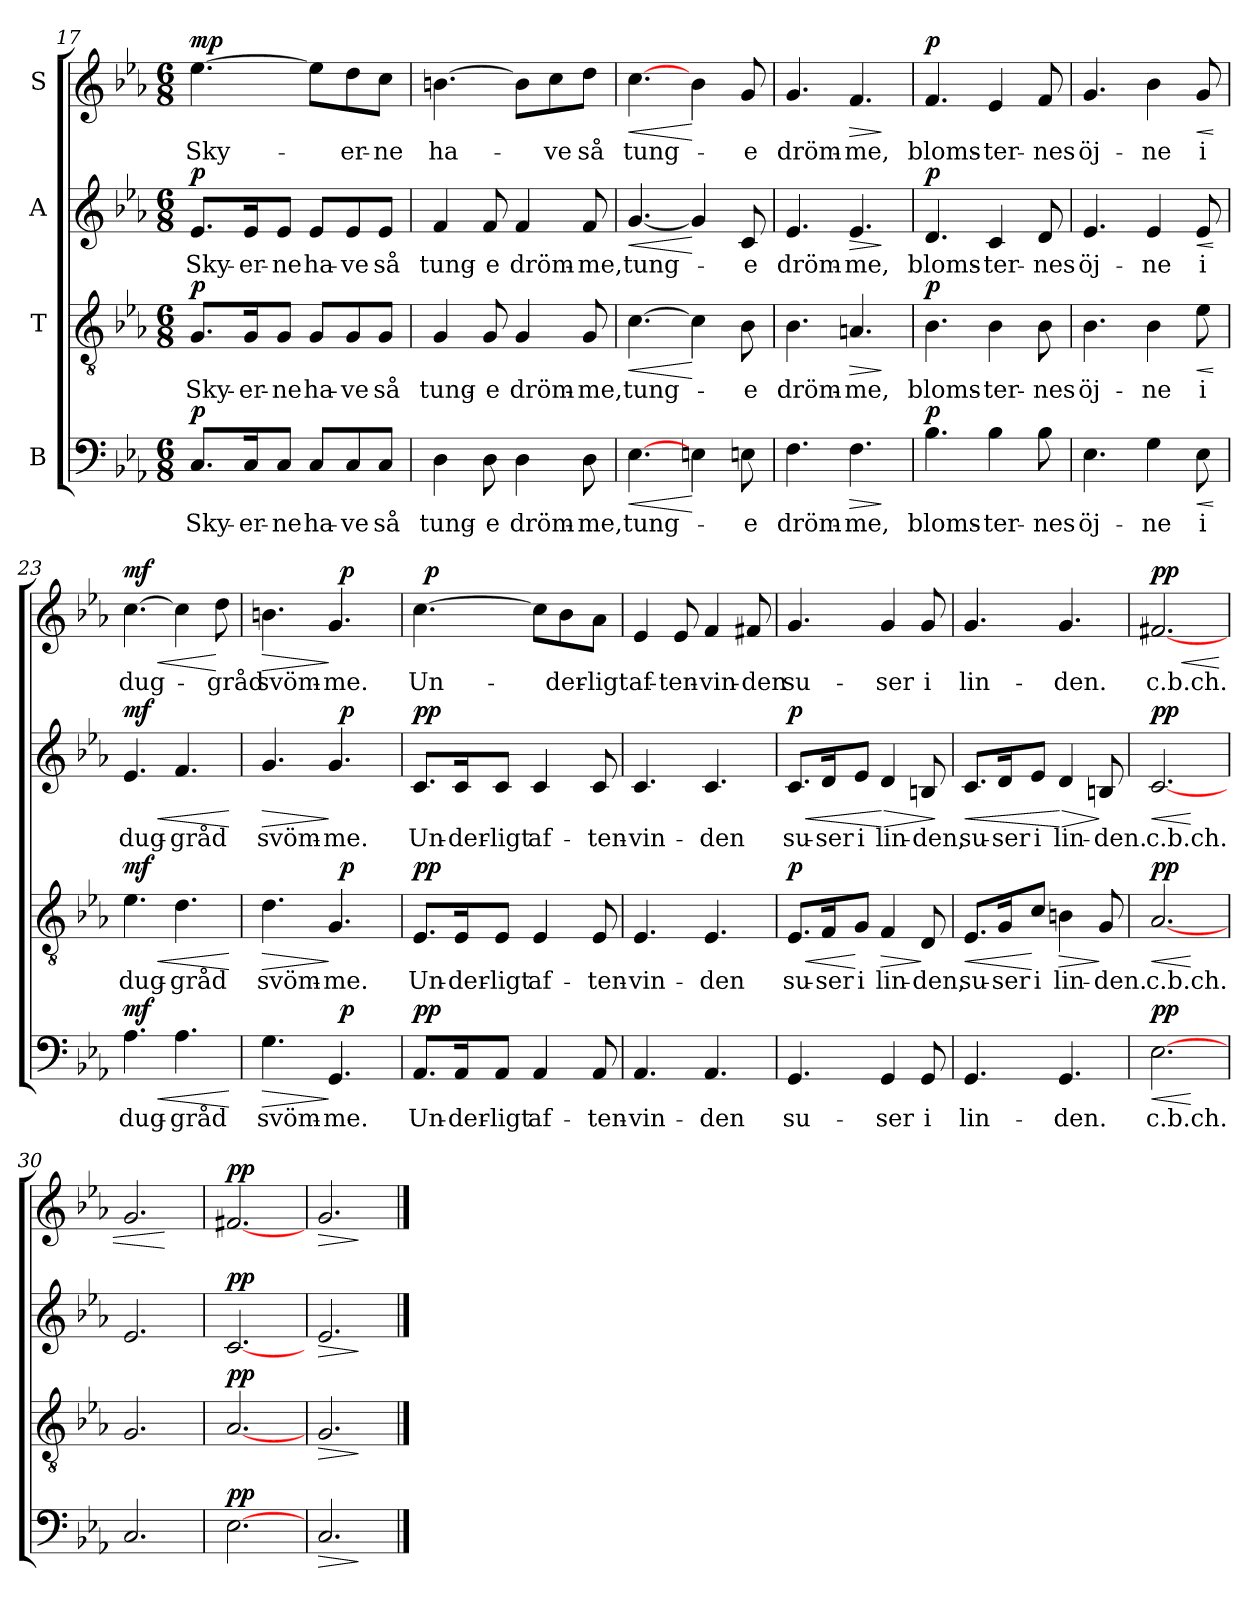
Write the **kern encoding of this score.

**kern	**text	**dynam	**kern	**text	**dynam	**kern	**text	**dynam	**kern	**text	**dynam
*part4	*part4	*part4	*part3	*part3	*part3	*part2	*part2	*part2	*part1	*part1	*part1
*staff4	*staff4	*staff4	*staff3	*staff3	*staff3	*staff2	*staff2	*staff2	*staff1	*staff1	*staff1
*I"B	*	*	*I"T	*	*	*I"A	*	*	*I"S	*	*
!!LO:PB:g=z
*clefF4	*	*	*clefGv2	*	*	*clefG2	*	*	*clefG2	*	*
*k[b-e-a-]	*	*	*k[b-e-a-]	*	*	*k[b-e-a-]	*	*	*k[b-e-a-]	*	*
*c:	*	*	*c:	*	*	*c:	*	*	*c:	*	*
*M6/8	*	*	*M6/8	*	*	*M6/8	*	*	*M6/8	*	*
=17	=17	=17	=17	=17	=17	=17	=17	=17	=17	=17	=17
!	!LO:LY:b	!LO:DY:a	!	!LO:LY:b	!LO:DY:a	!	!LO:LY:b	!LO:DY:a	!	!LO:LY:b	!LO:DY:a
8.C/L	Sky-	p	8.G/L	Sky-	p	8.e-/L	Sky-	p	[4.ee-\	Sky-	mp
!	!LO:LY:b	!	!	!LO:LY:b	!	!	!LO:LY:b	!	!	!	!
16C/k	-er-	.	16G/k	-er-	.	16e-/k	-er-	.	.	.	.
!	!LO:LY:b	!	!	!LO:LY:b	!	!	!LO:LY:b	!	!	!	!
8C/J	-ne	.	8G/J	-ne	.	8e-/J	-ne	.	.	.	.
!	!LO:LY:b	!	!	!LO:LY:b	!	!	!LO:LY:b	!	!	!	!
8C/L	ha-	.	8G/L	ha-	.	8e-/L	ha-	.	8ee-\L]	.	.
!	!LO:LY:b	!	!	!LO:LY:b	!	!	!LO:LY:b	!	!	!LO:LY:b	!
8C/	-ve	.	8G/	-ve	.	8e-/	-ve	.	8dd\	-er-	.
!	!LO:LY:b	!	!	!LO:LY:b	!	!	!LO:LY:b	!	!	!LO:LY:b	!
8C/J	så	.	8G/J	så	.	8e-/J	så	.	8cc\J	-ne	.
=18	=18	=18	=18	=18	=18	=18	=18	=18	=18	=18	=18
!	!LO:LY:b	!	!	!LO:LY:b	!	!	!LO:LY:b	!	!	!LO:LY:b	!
4D\	tung-	.	4G/	tung-	.	4f/	tung-	.	[4.bn\	ha-	.
!	!LO:LY:b	!	!	!LO:LY:b	!	!	!LO:LY:b	!	!	!	!
8D\	-e	.	8G/	-e	.	8f/	-e	.	.	.	.
!	!LO:LY:b	!	!	!LO:LY:b	!	!	!LO:LY:b	!	!	!	!
4D\	dröm-	.	4G/	dröm-	.	4f/	dröm-	.	8b\L]	.	.
!	!	!	!	!	!	!	!	!	!	!LO:LY:b	!
.	.	.	.	.	.	.	.	.	8cc\	-ve	.
!	!LO:LY:b	!	!	!LO:LY:b	!	!	!LO:LY:b	!	!	!LO:LY:b	!
8D\	-me,	.	8G/	-me,	.	8f/	-me,	.	8dd\J	så	.
=19	=19	=19	=19	=19	=19	=19	=19	=19	=19	=19	=19
!	!LO:LY:b	!LO:HP:b	!	!LO:LY:b	!LO:HP:b	!	!LO:LY:b	!LO:HP:b	!	!LO:LY:b	!LO:HP:b
[4.E-\	tung-	<	[4.c\	tung-	<	[4.g/	tung-	<	[4.cc\	tung-	<
4E\	.	[	4c\]	.	[	4g/]	.	[	4b-\	.	[
!	!LO:LY:b	!	!	!LO:LY:b	!	!	!LO:LY:b	!	!	!LO:LY:b	!
8En\	-e	.	8B-\	-e	.	8c/	-e	.	8g/	-e	.
=20	=20	=20	=20	=20	=20	=20	=20	=20	=20	=20	=20
!	!LO:LY:b	!	!	!LO:LY:b	!	!	!LO:LY:b	!	!	!LO:LY:b	!
4.F\	dröm-	.	4.B-\	dröm-	.	4.e-/	dröm-	.	4.g/	dröm-	.
!	!LO:LY:b	!LO:HP:b	!	!LO:LY:b	!LO:HP:b	!	!LO:LY:b	!LO:HP:b	!	!LO:LY:b	!LO:HP:b
4.F\	-me,	>	4.An/	-me,	>	4.e-/	-me,	>	4.f/	-me,	>
.	.	]	.	.	]	.	.	]	.	.	]
=21	=21	=21	=21	=21	=21	=21	=21	=21	=21	=21	=21
!	!LO:LY:b	!LO:DY:a	!	!LO:LY:b	!LO:DY:a	!	!LO:LY:b	!LO:DY:a	!	!LO:LY:b	!LO:DY:a
4.B-\	bloms-	p	4.B-\	bloms-	p	4.d/	bloms-	p	4.f/	bloms-	p
!	!LO:LY:b	!	!	!LO:LY:b	!	!	!LO:LY:b	!	!	!LO:LY:b	!
4B-\	-ter-	.	4B-\	-ter-	.	4c/	-ter-	.	4e-/	-ter-	.
!	!LO:LY:b	!	!	!LO:LY:b	!	!	!LO:LY:b	!	!	!LO:LY:b	!
8B-\	-nes	.	8B-\	-nes	.	8d/	-nes	.	8f/	-nes	.
!!LO:LB:g=z
=22	=22	=22	=22	=22	=22	=22	=22	=22	=22	=22	=22
!	!LO:LY:b	!	!	!LO:LY:b	!	!	!LO:LY:b	!	!	!LO:LY:b	!
4.E-\	öj-	.	4.B-\	öj-	.	4.e-/	öj-	.	4.g/	öj-	.
!	!LO:LY:b	!	!	!LO:LY:b	!	!	!LO:LY:b	!	!	!LO:LY:b	!
4G\	-ne	.	4B-\	-ne	.	4e-/	-ne	.	4b-\	-ne	.
!	!LO:LY:b	!LO:HP:b	!	!LO:LY:b	!LO:HP:b	!	!LO:LY:b	!LO:HP:b	!	!LO:LY:b	!LO:HP:b
8E-\	i	<	8e-\	i	<	8e-/	i	<	8g/	i	<
.	.	[	.	.	[	.	.	[	.	.	[
=23	=23	=23	=23	=23	=23	=23	=23	=23	=23	=23	=23
!	!LO:LY:b	!LO:HP:b	!	!LO:LY:b	!LO:HP:b	!	!LO:LY:b	!LO:HP:b	!	!LO:LY:b	!LO:HP:b
!	!	!LO:DY:n=1:a	!	!	!LO:DY:n=1:a	!	!	!LO:DY:n=1:a	!	!	!LO:DY:n=1:a
4.A-\	dug-	< mf	4.e-\	dug-	< mf	4.e-/	dug-	< mf	[4.cc\	dug-	< mf
!	!LO:LY:b	!	!	!LO:LY:b	!	!	!LO:LY:b	!	!	!	!
4.A-\	-gråd	.	4.d\	-gråd	.	4.f/	-gråd	.	4cc\]	.	.
!	!	!	!	!	!	!	!	!	!	!LO:LY:b	!
.	.	.	.	.	.	.	.	.	8dd\	-gråd	[
.	.	[	.	.	[	.	.	[	.	.	.
=24	=24	=24	=24	=24	=24	=24	=24	=24	=24	=24	=24
!	!LO:LY:b	!LO:HP:b	!	!LO:LY:b	!LO:HP:b	!	!LO:LY:b	!LO:HP:b	!	!LO:LY:b	!LO:HP:b
*^	*	*	*^	*	*	*^	*	*	*^	*	*
4.G\	4ryy	svöm-	>	4.d\	4ryy	svöm-	>	4.g/	4ryy	svöm-	>	4.bn\	4ryy	svöm-	>
.	8ryy	.	.	.	8ryy	.	.	.	8ryy	.	.	.	8ryy	.	.
!	!	!LO:LY:b	!	!	!	!LO:LY:b	!	!	!	!LO:LY:b	!	!	!	!LO:LY:b	!
4.GG/	32ryy	-me.	]	4.G/	32ryy	-me.	]	4.g/	32ryy	-me.	]	4.g/	32ryy	-me.	]
!	!	!	!LO:DY:a	!	!	!	!LO:DY:a	!	!	!	!LO:DY:a	!	!	!	!LO:DY:a
.	4ryy	.	p	.	4ryy	.	p	.	4ryy	.	p	.	4ryy	.	p
.	16.ryy	.	.	.	16.ryy	.	.	.	16.ryy	.	.	.	16.ryy	.	.
=25	=25	=25	=25	=25	=25	=25	=25	=25	=25	=25	=25	=25	=25	=25	=25
!	!	!LO:LY:b	!LO:DY:a	!	!	!LO:LY:b	!LO:DY:a	!	!	!LO:LY:b	!LO:DY:a	!	!	!LO:LY:b	!
*v	*v	*	*	*	*	*	*	*v	*v	*	*	*	*	*	*
*	*	*	*v	*v	*	*	*	*	*	*	*	*	*
8.AA-/L	Un-	pp	8.E-/L	Un-	pp	8.c/L	Un-	pp	[4.cc\	32ryy	Un-	.
!	!	!	!	!	!	!	!	!	!	!	!	!LO:DY:a
.	.	.	.	.	.	.	.	.	.	2ryy	.	p
!	!LO:LY:b	!	!	!LO:LY:b	!	!	!LO:LY:b	!	!	!	!	!
16AA-/k	-der-	.	16E-/k	-der-	.	16c/k	-der-	.	.	.	.	.
!	!LO:LY:b	!	!	!LO:LY:b	!	!	!LO:LY:b	!	!	!	!	!
8AA-/J	-ligt	.	8E-/J	-ligt	.	8c/J	-ligt	.	.	.	.	.
!	!LO:LY:b	!	!	!LO:LY:b	!	!	!LO:LY:b	!	!	!	!	!
4AA-/	af-	.	4E-/	af-	.	4c/	af-	.	8cc\L]	.	.	.
!	!	!	!	!	!	!	!	!	!	!	!LO:LY:b	!
.	.	.	.	.	.	.	.	.	8b-\	.	-der-	.
.	.	.	.	.	.	.	.	.	.	8..ryy	.	.
!	!LO:LY:b	!	!	!LO:LY:b	!	!	!LO:LY:b	!	!	!	!LO:LY:b	!
8AA-/	-ten-	.	8E-/	-ten-	.	8c/	-ten-	.	8a-\J	.	-ligt	.
=26	=26	=26	=26	=26	=26	=26	=26	=26	=26	=26	=26	=26
!	!LO:LY:b	!	!	!LO:LY:b	!	!	!LO:LY:b	!	!	!	!LO:LY:b	!
*	*	*	*	*	*	*	*	*	*v	*v	*	*
4.AA-/	-vin-	.	4.E-/	-vin-	.	4.c/	-vin-	.	4e-/	af-	.
!	!	!	!	!	!	!	!	!	!	!LO:LY:b	!
.	.	.	.	.	.	.	.	.	8e-/	-ten-	.
!	!LO:LY:b	!	!	!LO:LY:b	!	!	!LO:LY:b	!	!	!LO:LY:b	!
4.AA-/	-den	.	4.E-/	-den	.	4.c/	-den	.	4f/	-vin-	.
!	!	!	!	!	!	!	!	!	!	!LO:LY:b	!
.	.	.	.	.	.	.	.	.	8f#X/	-den	.
!!LO:LB:g=z
=27	=27	=27	=27	=27	=27	=27	=27	=27	=27	=27	=27
!	!LO:LY:b	!	!	!LO:LY:b	!LO:HP:b	!	!LO:LY:b	!LO:HP:b	!	!LO:LY:b	!
!	!	!	!	!	!LO:DY:n=1:a	!	!	!LO:DY:n=1:a	!	!	!
4.GG/	su-	.	8.E-/L	su-	< p	8.c/L	su-	< p	4.g/	su-	.
!	!	!	!	!LO:LY:b	!	!	!LO:LY:b	!	!	!	!
.	.	.	16F/k	-ser	.	16d/k	-ser	.	.	.	.
!	!	!	!	!LO:LY:b	!	!	!LO:LY:b	!	!	!	!
.	.	.	8G/J	i	[	8e-/J	i	.	.	.	.
!	!LO:LY:b	!	!	!LO:LY:b	!LO:HP:b	!	!LO:LY:b	!LO:HP:n=1:b	!	!LO:LY:b	!
4GG/	-ser	.	4F/	lin-	>	4d/	lin-	[ >	4g/	-ser	.
!	!LO:LY:b	!	!	!LO:LY:b	!	!	!LO:LY:b	!	!	!LO:LY:b	!
8GG/	i	.	8D/	-den,	]	8Bn/	-den,	.	8g/	i	.
.	.	.	.	.	.	.	.	]	.	.	.
=28	=28	=28	=28	=28	=28	=28	=28	=28	=28	=28	=28
!	!LO:LY:b	!	!	!LO:LY:b	!LO:HP:b	!	!LO:LY:b	!LO:HP:b	!	!LO:LY:b	!
4.GG/	lin-	.	8.E-/L	su-	<	8.c/L	su-	<	4.g/	lin-	.
!	!	!	!	!LO:LY:b	!	!	!LO:LY:b	!	!	!	!
.	.	.	16G/k	-ser	.	16d/k	-ser	.	.	.	.
!	!	!	!	!LO:LY:b	!	!	!LO:LY:b	!	!	!	!
.	.	.	8c/J	i	[	8e-/J	i	.	.	.	.
!	!LO:LY:b	!	!	!LO:LY:b	!LO:HP:b	!	!LO:LY:b	!LO:HP:n=1:b	!	!LO:LY:b	!
4.GG/	-den.	.	4Bn\	lin-	>	4d/	lin-	[ >	4.g/	-den.	.
!	!	!	!	!LO:LY:b	!	!	!LO:LY:b	!	!	!	!
.	.	.	8G/	-den.	]	8Bn/	-den.	]	.	.	.
=29	=29	=29	=29	=29	=29	=29	=29	=29	=29	=29	=29
!	!LO:LY:b	!LO:HP:b	!	!LO:LY:b	!LO:HP:b	!	!LO:LY:b	!LO:HP:b	!	!LO:LY:b	!LO:HP:b
!	!	!LO:DY:n=1:a	!	!	!LO:DY:n=1:a	!	!	!LO:DY:n=1:a	!	!	!LO:DY:n=1:a
[2.E-\	c.b.ch.	< pp	[2.A-/	c.b.ch.	< pp	[2.c/	c.b.ch.	< pp	[2.f#X/	c.b.ch.	< pp
.	.	[	.	.	[	.	.	[	.	.	.
=30	=30	=30	=30	=30	=30	=30	=30	=30	=30	=30	=30
2.C/	.	.	2.G/	.	.	2.e-/	.	.	2.g/	.	.
.	.	.	.	.	.	.	.	.	.	.	[
=31	=31	=31	=31	=31	=31	=31	=31	=31	=31	=31	=31
!	!	!LO:DY:a	!	!	!LO:DY:a	!	!	!LO:DY:a	!	!	!LO:DY:a
[2.E-\	.	pp	[2.A-/	.	pp	[2.c/	.	pp	[2.f#X/	.	pp
=32	=32	=32	=32	=32	=32	=32	=32	=32	=32	=32	=32
!	!	!LO:HP:b	!	!	!LO:HP:b	!	!	!LO:HP:b	!	!	!LO:HP:b
2.C/	.	>	2.G/	.	>	2.e-/	.	>	2.g/	.	>
.	.	]	.	.	]	.	.	]	.	.	]
==	==	==	==	==	==	==	==	==	==	==	==
*-	*-	*-	*-	*-	*-	*-	*-	*-	*-	*-	*-
